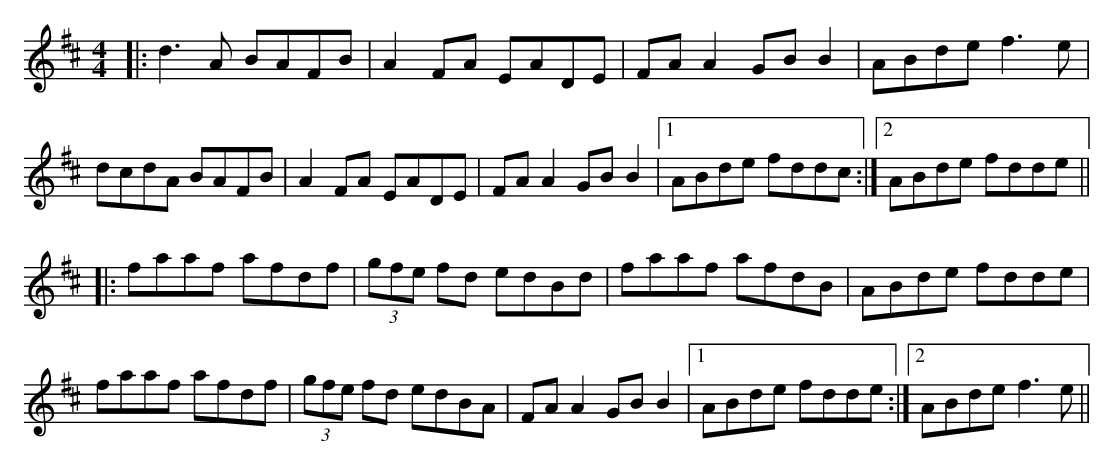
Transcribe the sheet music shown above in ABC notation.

X:1
M:4/4
K:D
|:d3A BAFB|A2 FA EADE|FA A2 GB B2|ABde f3e|
dcdA BAFB|A2 FA EADE|FA A2 GB B2|1 ABde fddc:|2 ABde fdde||
|:faaf afdf|(3gfe fd edBd|faaf afdB|ABde fdde|
faaf afdf|(3gfe fd edBA|FA A2 GB B2|1 ABde fdde:|2 ABde f3e||
